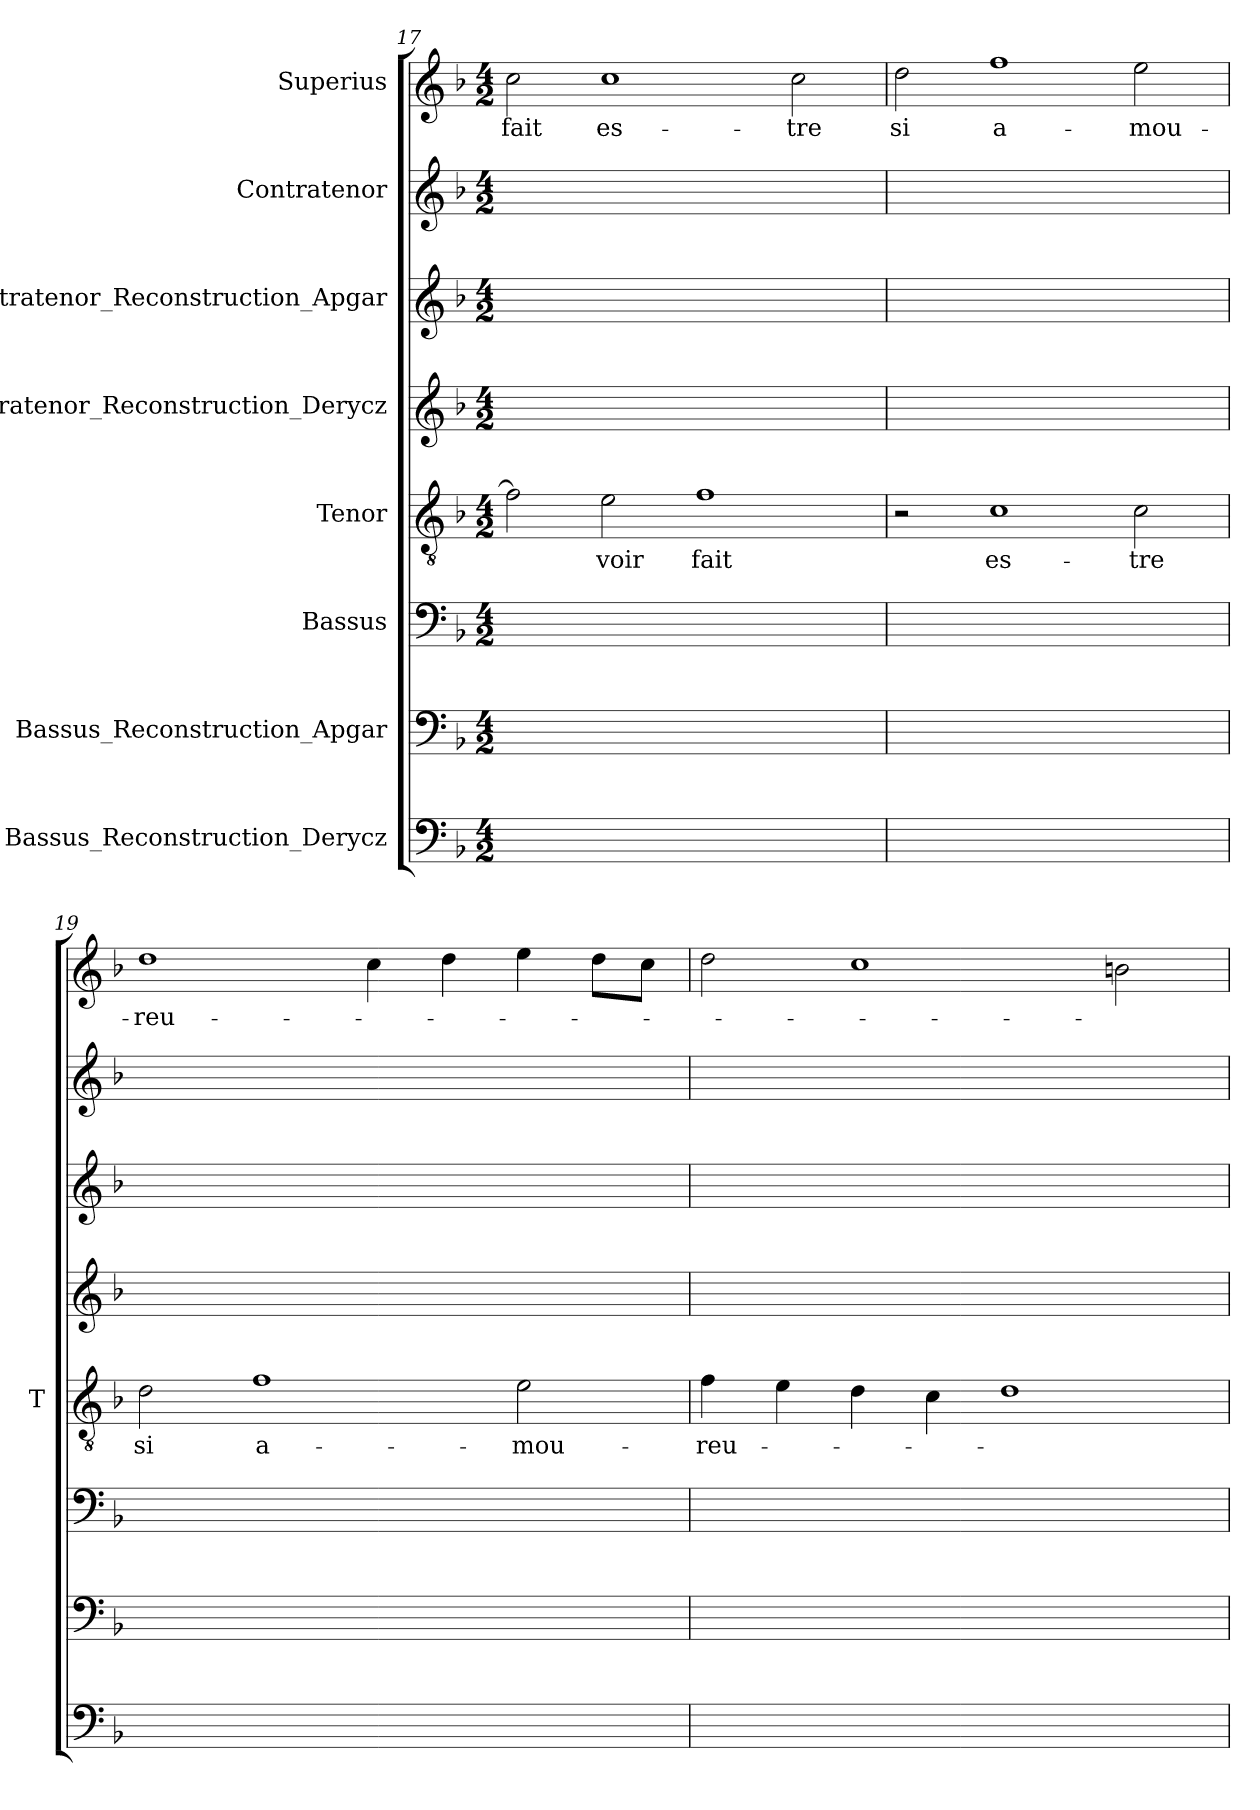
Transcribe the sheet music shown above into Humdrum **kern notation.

**kern	**kern	**kern	**kern	**text	**kern	**kern	**kern	**kern	**text
*part8	*part7	*part6	*part5	*part5	*part4	*part3	*part2	*part1	*part1
*staff8	*staff7	*staff6	*staff5	*staff5	*staff4	*staff3	*staff2	*staff1	*staff1
*I"Bassus_Reconstruction_Derycz	*I"Bassus_Reconstruction_Apgar	*I"Bassus	*I"Tenor	*	*I"Contratenor_Reconstruction_Derycz	*I"Contratenor_Reconstruction_Apgar	*I"Contratenor	*I"Superius	*
*	*	*	*I'T	*	*	*	*	*	*
*clefF4	*clefF4	*clefF4	*clefGv2	*	*clefG2	*clefG2	*clefG2	*clefG2	*
*k[b-]	*k[b-]	*k[b-]	*k[b-]	*	*k[b-]	*k[b-]	*k[b-]	*k[b-]	*
*M4/2	*M4/2	*M4/2	*M4/2	*	*M4/2	*M4/2	*M4/2	*M4/2	*
=17	=17	=17	=17	=17	=17	=17	=17	=17	=17
0ryy	0ryy	0ryy	2f]	.	0ryy	0ryy	0ryy	2cc	-fait
.	.	.	2e	-voir	.	.	.	1cc	es-
.	.	.	1f	-fait	.	.	.	.	.
.	.	.	.	.	.	.	.	2cc	-tre
=18	=18	=18	=18	=18	=18	=18	=18	=18	=18
0ryy	0ryy	0ryy	2r	.	0ryy	0ryy	0ryy	2dd	-si
.	.	.	1c	es-	.	.	.	1ff	a-
.	.	.	2c	-tre	.	.	.	2ee	mou-
=19	=19	=19	=19	=19	=19	=19	=19	=19	=19
0ryy	0ryy	0ryy	2d	-si	0ryy	0ryy	0ryy	1dd	reu-
.	.	.	1f	a-	.	.	.	.	.
.	.	.	.	.	.	.	.	4cc	.
.	.	.	.	.	.	.	.	4dd	.
.	.	.	2e	mou-	.	.	.	4ee	.
.	.	.	.	.	.	.	.	8ddL	.
.	.	.	.	.	.	.	.	8ccJ	.
=20	=20	=20	=20	=20	=20	=20	=20	=20	=20
0ryy	0ryy	0ryy	4f	reu-	0ryy	0ryy	0ryy	2dd	.
.	.	.	4e	.	.	.	.	.	.
.	.	.	4d	.	.	.	.	1cc	.
.	.	.	4c	.	.	.	.	.	.
.	.	.	1d	.	.	.	.	.	.
.	.	.	.	.	.	.	.	2bn	.
=	=	=	=	=	=	=	=	=	=
*-	*-	*-	*-	*-	*-	*-	*-	*-	*-
